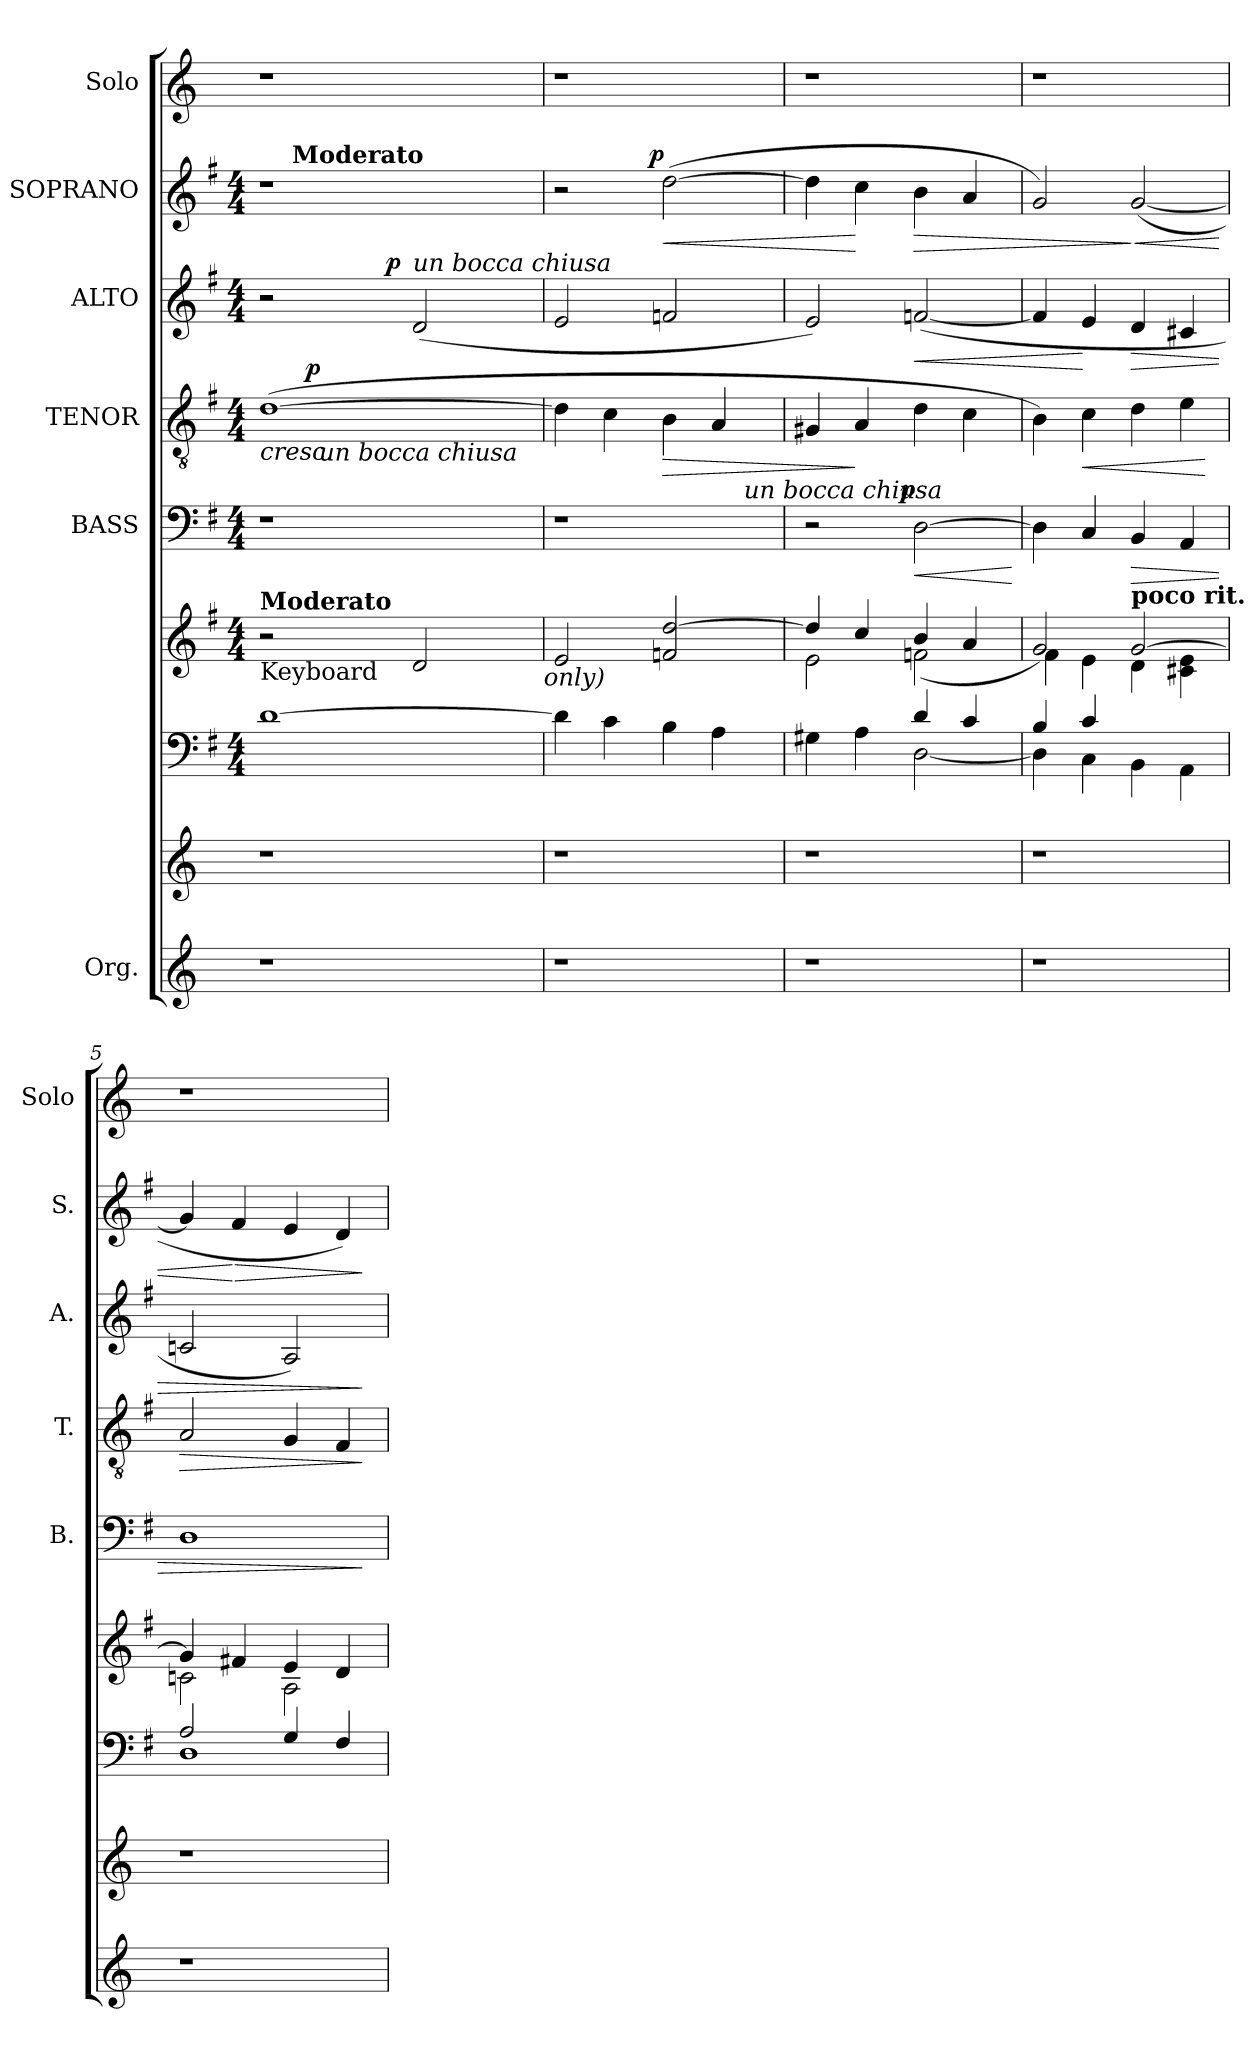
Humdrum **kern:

**kern	**kern	**kern	**kern	**kern	**dynam	**kern	**dynam	**kern	**dynam	**kern	**dynam	**kern
*part8	*part8	*part7	*part6	*part5	*part5	*part4	*part4	*part3	*part3	*part2	*part2	*part1
*staff9	*staff8	*staff7	*staff6	*staff5	*staff5	*staff4	*staff4	*staff3	*staff3	*staff2	*staff2	*staff1
*I"Org.	*	*	*	*I"BASS	*	*I"TENOR	*	*I"ALTO	*	*I"SOPRANO	*	*I"Solo
*	*	*	*	*I'B.	*	*I'T.	*	*I'A.	*	*I'S.	*	*I'Solo
*clefG2	*clefG2	*clefF4	*clefG2	*clefF4	*	*clefGv2	*	*clefG2	*	*clefG2	*	*clefG2
*	*	*	*	*ITrd7c12	*	*	*	*	*	*	*	*
*k[]	*k[]	*k[f#]	*k[f#]	*k[f#]	*	*k[f#]	*	*k[f#]	*	*k[f#]	*	*k[]
*C:	*C:	*G:	*G:	*G:	*	*G:	*	*G:	*	*G:	*	*C:
*	*	*M4/4	*M4/4	*M4/4	*	*M4/4	*	*M4/4	*	*M4/4	*	*
=1	=1	=1	=1	=1	=1	=1	=1	=1	=1	=1	=1	=1
!	!	!	!LO:TX:a:B:t=Moderato	!	!	!	!	!	!	!	!	!
!	!	!	!LO:TX:b:t=Keyboard	!	!	!	!	!	!	!	!	!
!	!	!	!	!	!	!	!LO:HP:b	!	!	!	!	!
*	*	*	*	*	*	*^	*	*^	*	*^	*	*
*	*	*	*	*	*	*	*^	*	*	*	*	*	*	*	*
1r	1r	[>1d	2r	1r	.	(>[>1d	8ryy	8.ryy	<	2r	4ryy	.	1r	8ryy	.	1r
!	!	!	!	!	!	!	!	!	!	!	!	!	!	!LO:TX:a:B:t=Moderato	!	!
.	.	.	.	.	.	.	32ryy	.	.	.	.	.	.	2..ryy	.	.
!	!	!	!	!	!	!	!	!	!LO:DY:a	!	!	!	!	!	!	!
.	.	.	.	.	.	.	2ryy	.	p	.	.	.	.	.	.	.
!	!	!	!	!	!	!	!	!LO:TX:b:i:t=un bocca chiusa	!	!	!	!	!	!	!	!
.	.	.	.	.	.	.	.	2ryy	.	.	.	.	.	.	.	.
.	.	.	.	.	.	.	.	.	.	.	8ryy	.	.	.	.	.
.	.	.	.	.	.	.	.	.	.	.	32ryy	.	.	.	.	.
!	!	!	!	!	!	!	!	!	!	!	!	!LO:DY:a	!	!	!	!
.	.	.	.	.	.	.	.	.	.	.	2ryy	p	.	.	.	.
!	!	!	!	!	!	!	!	!	!	!LO:TX:a:i:t=un bocca chiusa	!	!	!	!	!	!
.	.	.	2d/	.	.	.	.	.	.	(2d/	.	.	.	.	.	.
.	.	.	.	.	.	.	4ryy	.	.	.	.	.	.	.	.	.
.	.	.	.	.	.	.	.	4ryy	.	.	.	.	.	.	.	.
.	.	.	.	.	.	.	16.ryy	.	.	.	16.ryy	.	.	.	.	.
.	.	.	.	.	.	.	.	16ryy	.	.	.	.	.	.	.	.
!	!	!	!LO:TX:b:i:t=only)	!	!	!	!	!	!	!	!	!	!	!	!	!
*	*	*	*	*	*	*v	*v	*v	*	*	*	*	*	*	*	*
*	*	*	*	*	*	*	*	*v	*v	*	*	*	*	*
=2	=2	=2	=2	=2	=2	=2	=2	=2	=2	=2	=2	=2	=2
*	*	*	*	*^	*	*	*	*	*	*	*	*	*
1r	1r	4d\]	2e/	1r	2..ryy	.	4d\]	.	2e/	.	2r	4...ryy	.	1r
.	.	4c\	.	.	.	.	4c\	[	.	.	.	.	.	.
!	!	!	!	!	!	!	!	!	!	!	!	!	!LO:DY:a	!
.	.	.	.	.	.	.	.	.	.	.	.	2ryy	p	.
!	!	!	!	!	!	!	!	!LO:HP:b	!	!	!	!	!LO:HP:b	!
.	.	4B\	2fn/ [>2dd/	.	.	.	4B\	>	2fn/	.	(>[>2dd\	.	<	.
.	.	4A\	.	.	.	.	4A/	.	.	.	.	.	.	.
!	!	!	!	!	!LO:TX:a:i:t=un bocca chiusa	!	!	!	!	!	!	!	!	!
.	.	.	.	.	8ryy	.	.	.	.	.	.	.	.	.
.	.	.	.	.	.	.	.	.	.	.	.	32ryy	.	.
*	*	*	*	*	*	*	*	*	*	*	*v	*v	*	*
=3	=3	=3	=3	=3	=3	=3	=3	=3	=3	=3	=3	=3	=3
*	*	*^	*^	*	*	*	*	*	*	*	*	*	*
1r	1r	2ryy	4G#X\	4dd/]	2e\	2r	4...ryy	.	4G#X/	.	2e/)	.	4dd\]	.	1r
.	.	.	4A\	4cc/	.	.	.	.	4A/	]	.	.	4cc\	[	.
!	!	!	!	!	!	!	!	!LO:DY:a	!	!	!	!	!	!	!
.	.	.	.	.	.	.	2ryy	p	.	.	.	.	.	.	.
!	!	!	!	!	!	!	!	!LO:HP:b	!	!	!	!LO:HP:b	!	!LO:HP:b	!
.	.	4d/	[<2D\	4b/	(<2fn\	[>2DD\	.	<	4d\	.	([<2fn/	<	4b\	>	.
.	.	4c/	.	4a/	.	.	.	.	4c\	.	.	.	4a/	.	.
.	.	.	.	.	.	.	32ryy	.	.	.	.	.	.	.	.
*	*	*v	*v	*	*	*	*	*	*	*	*	*	*	*	*
*	*	*	*v	*v	*	*	*	*	*	*	*	*	*	*
.	.	.	.	.	.	[	.	.	.	.	.	.	.
*	*	*	*	*v	*v	*	*	*	*	*	*	*	*
=4	=4	=4	=4	=4	=4	=4	=4	=4	=4	=4	=4	=4
*	*	*^	*^	*	*	*	*	*	*	*	*	*
1r	1r	4B/	4D\]	2g/)	4f#\	4DD\]	.	4B\)	.	4f/]	.	2g/)	.	1r
!	!	!	!	!	!	!	!	!	!LO:HP:b	!	!	!	!	!
.	.	4c/	4C\	.	4e\	4CC/	.	4c\	<	4e/	[	.	.	.
!	!	!	!	!LO:TX:a:B:t=poco rit.	!	!	!	!	!	!	!	!	!	!
!	!	!	!	!	!	!	!LO:HP:b	!	!	!	!LO:HP:b	!	!LO:HP:n=1:b	!
.	.	2ryy	4BB\	[>2g/	4d\	4BBB/	>	4d\	.	4d/	>	([<2g/	] <	.
.	.	.	4AA\	.	4c#X\ 4e\	4AAA/	.	4e\	.	4c#X/	.	.	.	.
*	*	*v	*v	*	*	*	*	*	*	*	*	*	*	*
*	*	*	*v	*v	*	*	*	*	*	*	*	*	*
.	.	.	.	.	.	.	[	.	.	.	.	.
=5	=5	=5	=5	=5	=5	=5	=5	=5	=5	=5	=5	=5
*	*	*^	*^	*	*	*	*	*	*	*	*	*
!	!	!	!	!	!	!	!	!	!LO:HP:b	!	!	!	!	!
1r	1r	2A/	1D	4g/]	2cn\	1DD	.	2A/	>	2cn/	.	4g/]	.	1r
!	!	!	!	!	!	!	!	!	!	!	!	!	!LO:HP:n=1:b	!
.	.	.	.	4f#X/	.	.	.	.	.	.	.	4f#/	[ >	.
.	.	4G/	.	4e/	2A\	.	.	4G/	.	2A/)	.	4e/	.	.
.	.	4F#/	.	4d/	.	.	.	4F#/	.	.	.	4d/)	.	.
*	*	*v	*v	*	*	*	*	*	*	*	*	*	*	*
*	*	*	*v	*v	*	*	*	*	*	*	*	*	*
.	.	.	.	.	]	.	]	.	]	.	]	.
=	=	=	=	=	=	=	=	=	=	=	=	=
*-	*-	*-	*-	*-	*-	*-	*-	*-	*-	*-	*-	*-
